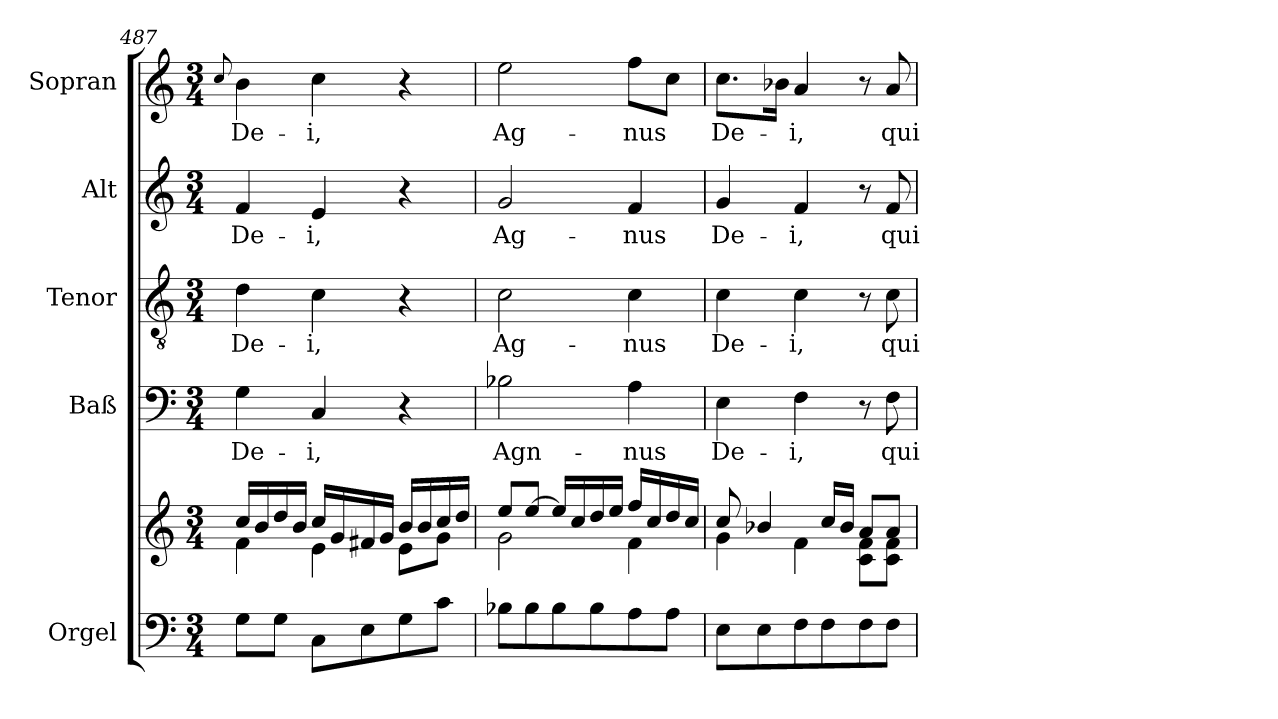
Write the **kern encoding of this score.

**kern	**kern	**kern	**text	**kern	**text	**kern	**text	**kern	**text
*part5	*part5	*part4	*part4	*part3	*part3	*part2	*part2	*part1	*part1
*staff6	*staff5	*staff4	*staff4	*staff3	*staff3	*staff2	*staff2	*staff1	*staff1
*I"Orgel	*	*I"Baß	*	*I"Tenor	*	*I"Alt	*	*I"Sopran	*
!!LO:LB:g=z
*clefF4	*clefG2	*clefF4	*	*clefGv2	*	*clefG2	*	*clefG2	*
*k[]	*k[]	*k[]	*	*k[]	*	*k[]	*	*k[]	*
*C:	*C:	*C:	*	*C:	*	*C:	*	*C:	*
*M3/4	*M3/4	*M3/4	*	*M3/4	*	*M3/4	*	*M3/4	*
=487	=487	=487	=487	=487	=487	=487	=487	=487	=487
.	.	.	.	.	.	.	.	8qqcc/	.
*	*^	*	*	*	*	*	*	*	*
!	!	!	!	!LO:LY:b	!	!LO:LY:b	!	!LO:LY:b	!	!LO:LY:b
8G\L	16cc/LL	4f\	4G\	De-	4d\	De-	4f/	De-	4b\	De-
.	16b/	.	.	.	.	.	.	.	.	.
8G\J	16dd/	.	.	.	.	.	.	.	.	.
.	16b/JJ	.	.	.	.	.	.	.	.	.
!	!	!	!	!LO:LY:b	!	!LO:LY:b	!	!LO:LY:b	!	!LO:LY:b
8C\L	16cc/LL	4e\	4C/	-i,	4c\	-i,	4e/	-i,	4cc\	-i,
.	16g/	.	.	.	.	.	.	.	.	.
8E\	16f#X/	.	.	.	.	.	.	.	.	.
.	16g/JJ	.	.	.	.	.	.	.	.	.
8G\	16b/LL	8e\L	4r	.	4r	.	4r	.	4r	.
.	16b/	.	.	.	.	.	.	.	.	.
8c\J	16cc/	8g\J	.	.	.	.	.	.	.	.
.	16dd/JJ	.	.	.	.	.	.	.	.	.
=488	=488	=488	=488	=488	=488	=488	=488	=488	=488	=488
!	!	!	!	!LO:LY:b	!	!LO:LY:b	!	!LO:LY:b	!	!LO:LY:b
8B-X\L	8ee/L	2g\	2B-X\	Agn-	2c\	Ag-	2g/	Ag-	2ee\	Ag-
8B-\	[>8ee/J	.	.	.	.	.	.	.	.	.
8B-\	16ee/LL]	.	.	.	.	.	.	.	.	.
.	16cc/	.	.	.	.	.	.	.	.	.
8B-\	16dd/	.	.	.	.	.	.	.	.	.
.	16ee/JJ	.	.	.	.	.	.	.	.	.
!	!	!	!	!LO:LY:b	!	!LO:LY:b	!	!LO:LY:b	!	!LO:LY:b
8A\	16ff/LL	4f\	4A\	-nus	4c\	-nus	4f/	-nus	8ff\L	-nus
.	16cc/	.	.	.	.	.	.	.	.	.
8A\J	16dd/	.	.	.	.	.	.	.	8cc\J	.
.	16cc/JJ	.	.	.	.	.	.	.	.	.
=489	=489	=489	=489	=489	=489	=489	=489	=489	=489	=489
!	!	!	!	!LO:LY:b	!	!LO:LY:b	!	!LO:LY:b	!	!LO:LY:b
8E\L	8cc/	4g\	4E\	De-	4c\	De-	4g/	De-	8.cc\L	De-
8E\	4b-X/	.	.	.	.	.	.	.	.	.
.	.	.	.	.	.	.	.	.	16b-X\Jk	.
!	!	!	!	!LO:LY:b	!	!LO:LY:b	!	!LO:LY:b	!	!LO:LY:b
8F\	.	4f\	4F\	-i,	4c\	-i,	4f/	-i,	4a/	-i,
8F\	16cc/LL	.	.	.	.	.	.	.	.	.
.	16b-/JJ	.	.	.	.	.	.	.	.	.
8F\	8a/L	8c\ 8f\L	8r	.	8r	.	8r	.	8r	.
!	!	!	!	!LO:LY:b	!	!LO:LY:b	!	!LO:LY:b	!	!LO:LY:b
8F\J	8a/J	8c\ 8f\J	8F\	qui	8c\	qui	8f/	qui	8a/	qui
*	*v	*v	*	*	*	*	*	*	*	*
=	=	=	=	=	=	=	=	=	=
*-	*-	*-	*-	*-	*-	*-	*-	*-	*-
